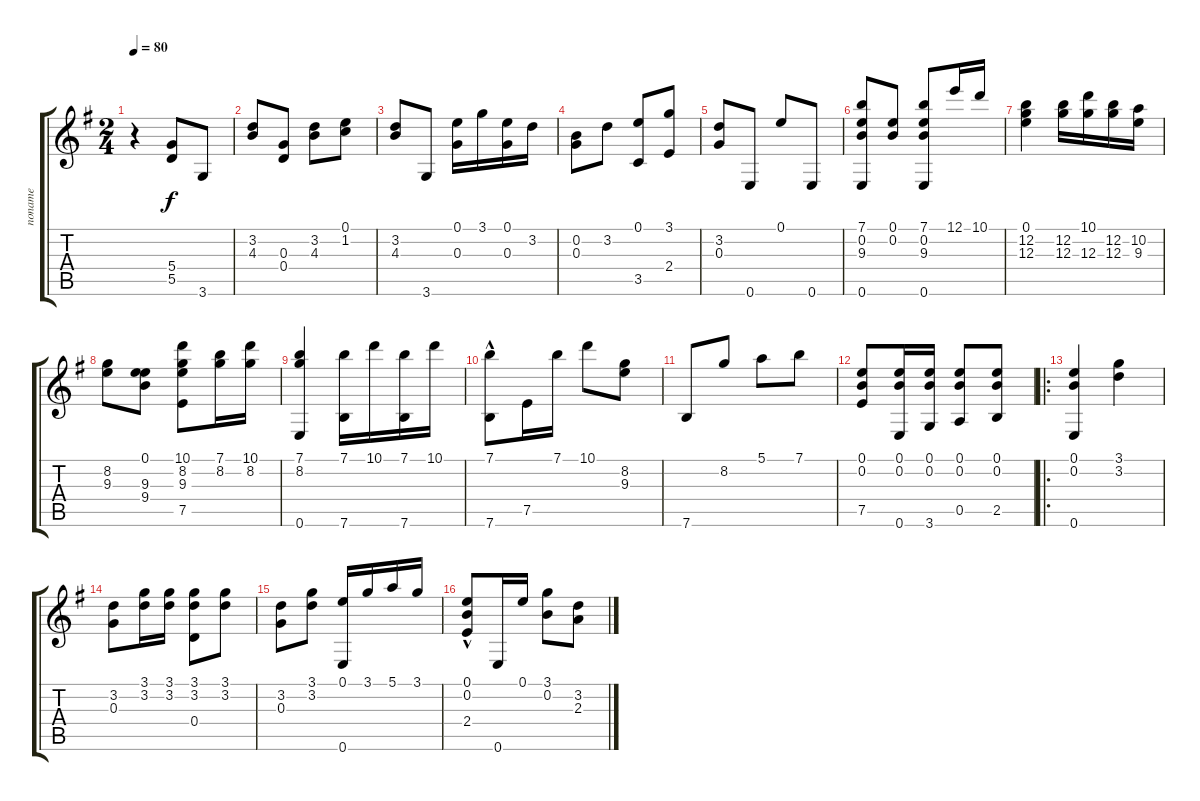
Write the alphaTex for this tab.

\track ("noname" "noname") {instrument acousticguitarnylon}
\staff {score tabs}
\tuning (E4 B3 G3 D3 A2 E2) {hide}
\ts (2 4)
\tempo 80
\clef g2
\ks g
r.4{dy f instrument acousticguitarnylon} (5.4 5.5).8 3.6.8 |
(3.2 4.3).8 (0.3 0.4).8 (3.2 4.3).8 (0.1 1.2).8 |
(3.2 4.3).8 3.6.8 (0.1 0.3).16 3.1.16 (0.1 0.3).16 3.2.16 |
(0.2 0.3).8 3.2.8 (0.1 3.5).8 (3.1 2.4).8 |
(3.2 0.3).8 0.6.8 0.1.8 0.6.8 |
(7.1 0.2 9.3 0.6).8 (0.1 0.2).8 (7.1 0.2 9.3 0.6).8 12.1.16 10.1.16 |
(0.1 12.2 12.3).4 (12.2 12.3).16 (10.1 12.3).16 (12.2 12.3).16 (10.2 9.3).16 |
(8.2 9.3).8 (0.1 9.3 9.4).8 (10.1 8.2 9.3 7.5).8 (7.1 8.2).16 (10.1 8.2).16 |
(7.1 8.2 0.6).4 (7.1 7.6).16 10.1.16 (7.1 7.6).16 10.1.16 |
(7.1{hac} 7.6).8 7.5.16 7.1.16 10.1.8 (8.2 9.3).8 |
7.6.8 8.2.8 5.1.8 7.1.8 |
(0.1 0.2 7.5).8 (0.1 0.2 0.6).16 (0.1 0.2 3.6).16 (0.1 0.2 0.5).8 (0.1 0.2 2.5).8 |
\ro
(0.1 0.2 0.6).4 (3.1 3.2).4 |
(3.2 0.3).8 (3.1 3.2).16 (3.1 3.2).16 (3.1 3.2 0.4).8 (3.1 3.2).8 |
(3.2 0.3).8 (3.1 3.2).8 (0.1 0.6).16 3.1.16 5.1.16 3.1.16 |
(0.1{hac} 0.2{hac} 2.4).8 0.6.16 0.1.16 (3.1 0.2).8 (3.2 2.3).8
